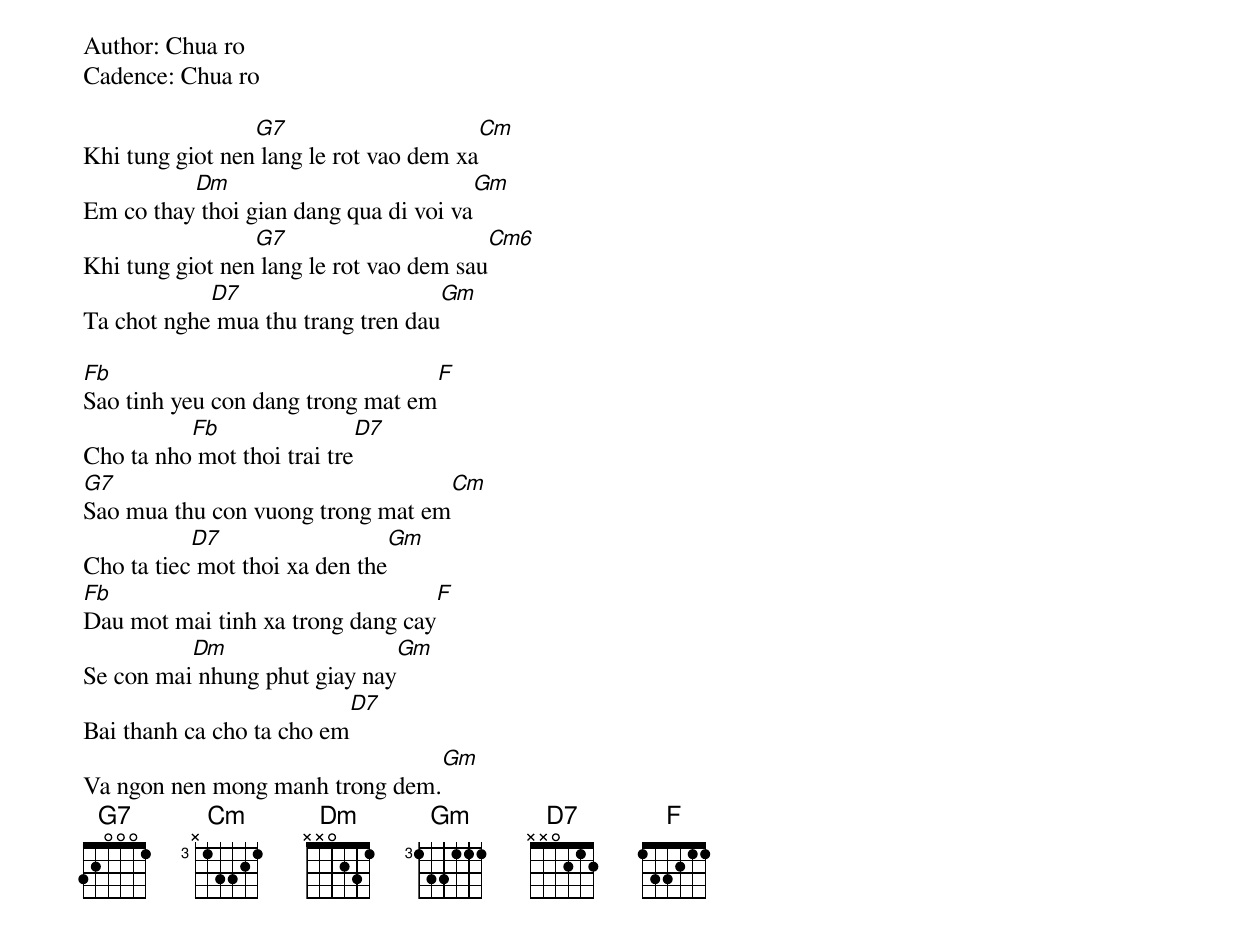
Author: Chua ro
Cadence: Chua ro

Khi tung giot nen[G7] lang le rot vao dem xa[Cm]
Em co thay[Dm] thoi gian dang qua di voi va[Gm]
Khi tung giot nen[G7] lang le rot vao dem sau[Cm6]
Ta chot nghe[D7] mua thu trang tren dau[Gm]

[Fb]Sao tinh yeu con dang trong mat em[F]
Cho ta nho[Fb] mot thoi trai tre[D7]
[G7]Sao mua thu con vuong trong mat em[Cm]
Cho ta tiec[D7] mot thoi xa den the[Gm]
[Fb]Dau mot mai tinh xa trong dang cay[F]
Se con mai[Dm] nhung phut giay nay[Gm]
Bai thanh ca cho ta cho em[D7]
Va ngon nen mong manh trong dem.[Gm]
